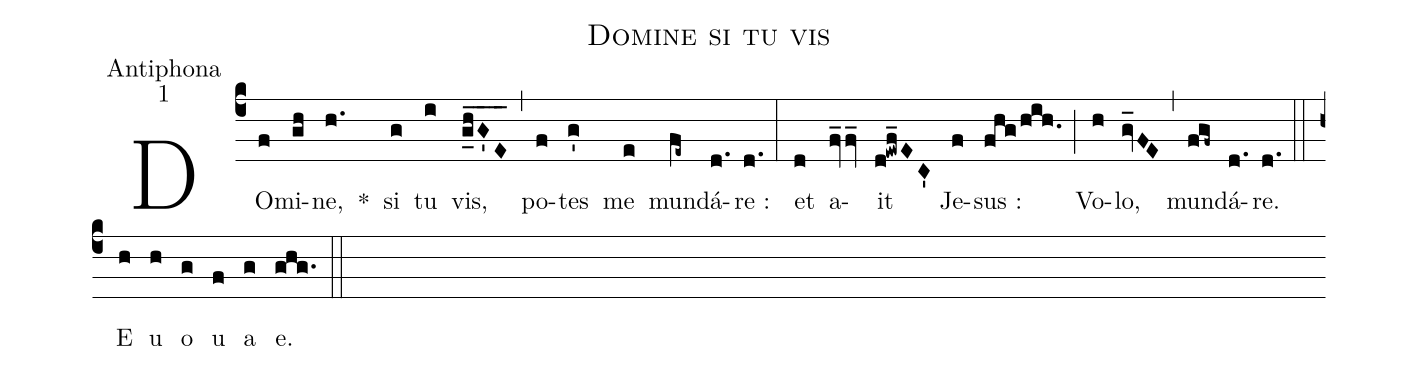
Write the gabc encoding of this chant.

name:Domine si tu vis;
office-part:Antiphona;
mode:1;
%%
(c4) DO(f)mi(gh)ne,(h.) *() si(g) tu(i) vis,(g_hG'E___) (,) po(f)tes(g') me(e) mun(fe~)dá(d.)re :(d.) (:) et(d) a(fv_2/fv_)it(d!ewf_EC') Je(f)sus :(fhg/hih.) (;) Vo(h)lo,(gv_FE) (,) mun(fgf~)dá(d.)re.(d.) (::) E(h) u(h) o(g) u(f) a(g) e.(ghg.) (::)
